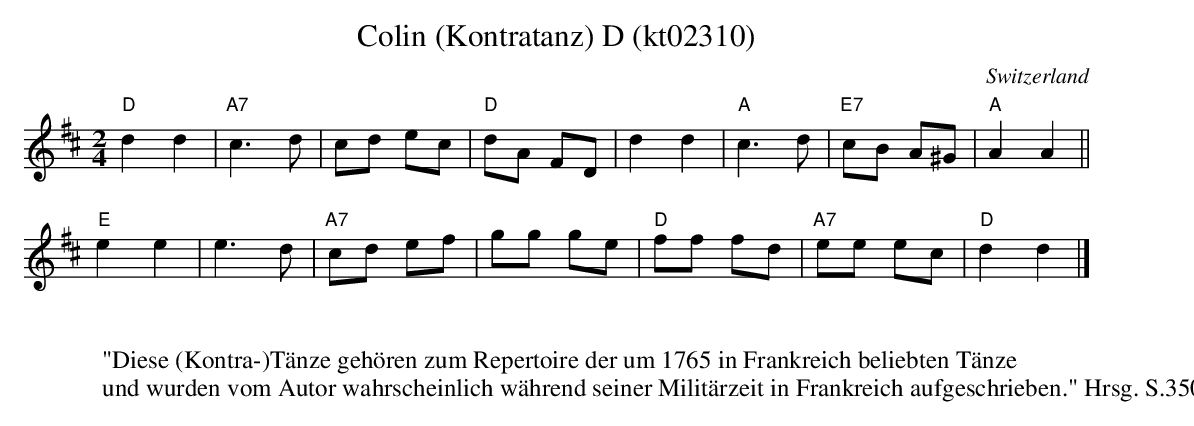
X:1
T:Colin (Kontratanz) D (kt02310)
O:Switzerland
M:2/4
L:1/8
K:D major
"D"d2d2 | "A7"c3d | cd ec | "D"dA FD | d2d2 | "A"c3d | "E7"cB A^G | "A"A2A2 ||
"E"e2e2 | e3d | "A7"cd ef | gg ge | "D"ff fd | "A7"ee ec | "D"d2d2 |]
W:
W:"Diese (Kontra-)Tänze gehören zum Repertoire der um 1765 in Frankreich beliebten Tänze
W:und wurden vom Autor wahrscheinlich während seiner Militärzeit in Frankreich aufgeschrieben." Hrsg. S.350
